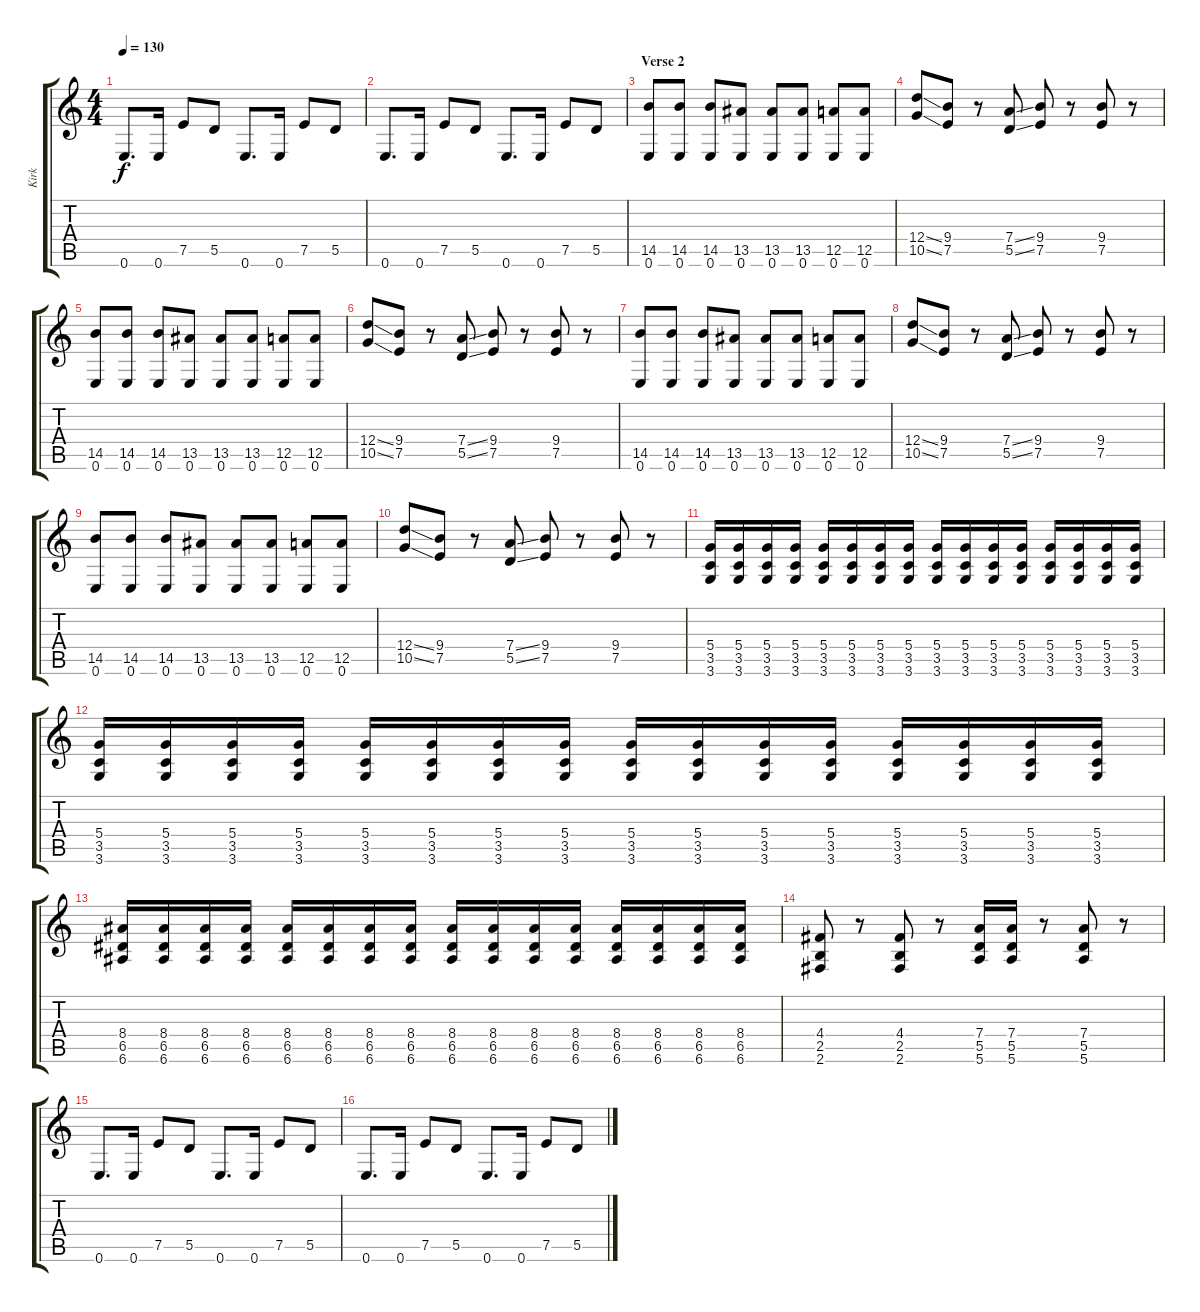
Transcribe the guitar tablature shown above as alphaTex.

\track ("Kirk" "Kirk") {instrument overdrivenguitar}
\staff {score tabs}
\tuning (E4 B3 G3 D3 A2 E2) {hide}
\ts (4 4)
\tempo 130
\clef g2
\ks c
0.6.8{d dy f} 0.6.16 7.5.8 5.5.8 0.6.8{d} 0.6.16 7.5.8 5.5.8 |
0.6.8{d} 0.6.16 7.5.8 5.5.8 0.6.8{d} 0.6.16 7.5.8 5.5.8 |
\section ("" "Verse 2")
(14.5 0.6).8 (14.5 0.6).8 (14.5 0.6).8 (13.5 0.6).8 (13.5 0.6).8 (13.5 0.6).8 (12.5 0.6).8 (12.5 0.6).8 |
(12.4{ss} 10.5{ss}).8 (9.4 7.5).8 r.8 (7.4{ss} 5.5{ss}).8 (9.4 7.5).8 r.8 (9.4 7.5).8 r.8 |
(14.5 0.6).8 (14.5 0.6).8 (14.5 0.6).8 (13.5 0.6).8 (13.5 0.6).8 (13.5 0.6).8 (12.5 0.6).8 (12.5 0.6).8 |
(12.4{ss} 10.5{ss}).8 (9.4 7.5).8 r.8 (7.4{ss} 5.5{ss}).8 (9.4 7.5).8 r.8 (9.4 7.5).8 r.8 |
(14.5 0.6).8 (14.5 0.6).8 (14.5 0.6).8 (13.5 0.6).8 (13.5 0.6).8 (13.5 0.6).8 (12.5 0.6).8 (12.5 0.6).8 |
(12.4{ss} 10.5{ss}).8 (9.4 7.5).8 r.8 (7.4{ss} 5.5{ss}).8 (9.4 7.5).8 r.8 (9.4 7.5).8 r.8 |
(14.5 0.6).8 (14.5 0.6).8 (14.5 0.6).8 (13.5 0.6).8 (13.5 0.6).8 (13.5 0.6).8 (12.5 0.6).8 (12.5 0.6).8 |
(12.4{ss} 10.5{ss}).8 (9.4 7.5).8 r.8 (7.4{ss} 5.5{ss}).8 (9.4 7.5).8 r.8 (9.4 7.5).8 r.8 |
\section ("" "")
(5.4 3.5 3.6).16 (5.4 3.5 3.6).16 (5.4 3.5 3.6).16 (5.4 3.5 3.6).16 (5.4 3.5 3.6).16 (5.4 3.5 3.6).16 (5.4 3.5 3.6).16 (5.4 3.5 3.6).16 (5.4 3.5 3.6).16 (5.4 3.5 3.6).16 (5.4 3.5 3.6).16 (5.4 3.5 3.6).16 (5.4 3.5 3.6).16 (5.4 3.5 3.6).16 (5.4 3.5 3.6).16 (5.4 3.5 3.6).16 |
(5.4 3.5 3.6).16 (5.4 3.5 3.6).16 (5.4 3.5 3.6).16 (5.4 3.5 3.6).16 (5.4 3.5 3.6).16 (5.4 3.5 3.6).16 (5.4 3.5 3.6).16 (5.4 3.5 3.6).16 (5.4 3.5 3.6).16 (5.4 3.5 3.6).16 (5.4 3.5 3.6).16 (5.4 3.5 3.6).16 (5.4 3.5 3.6).16 (5.4 3.5 3.6).16 (5.4 3.5 3.6).16 (5.4 3.5 3.6).16 |
(8.4 6.5 6.6).16 (8.4 6.5 6.6).16 (8.4 6.5 6.6).16 (8.4 6.5 6.6).16 (8.4 6.5 6.6).16 (8.4 6.5 6.6).16 (8.4 6.5 6.6).16 (8.4 6.5 6.6).16 (8.4 6.5 6.6).16 (8.4 6.5 6.6).16 (8.4 6.5 6.6).16 (8.4 6.5 6.6).16 (8.4 6.5 6.6).16 (8.4 6.5 6.6).16 (8.4 6.5 6.6).16 (8.4 6.5 6.6).16 |
(4.4 2.5 2.6).8 r.8 (4.4 2.5 2.6).8 r.8 (7.4 5.5 5.6).16 (7.4 5.5 5.6).16 r.8 (7.4 5.5 5.6).8 r.8 |
\section ("" "")
0.6.8{d} 0.6.16 7.5.8 5.5.8 0.6.8{d} 0.6.16 7.5.8 5.5.8 |
0.6.8{d} 0.6.16 7.5.8 5.5.8 0.6.8{d} 0.6.16 7.5.8 5.5.8
